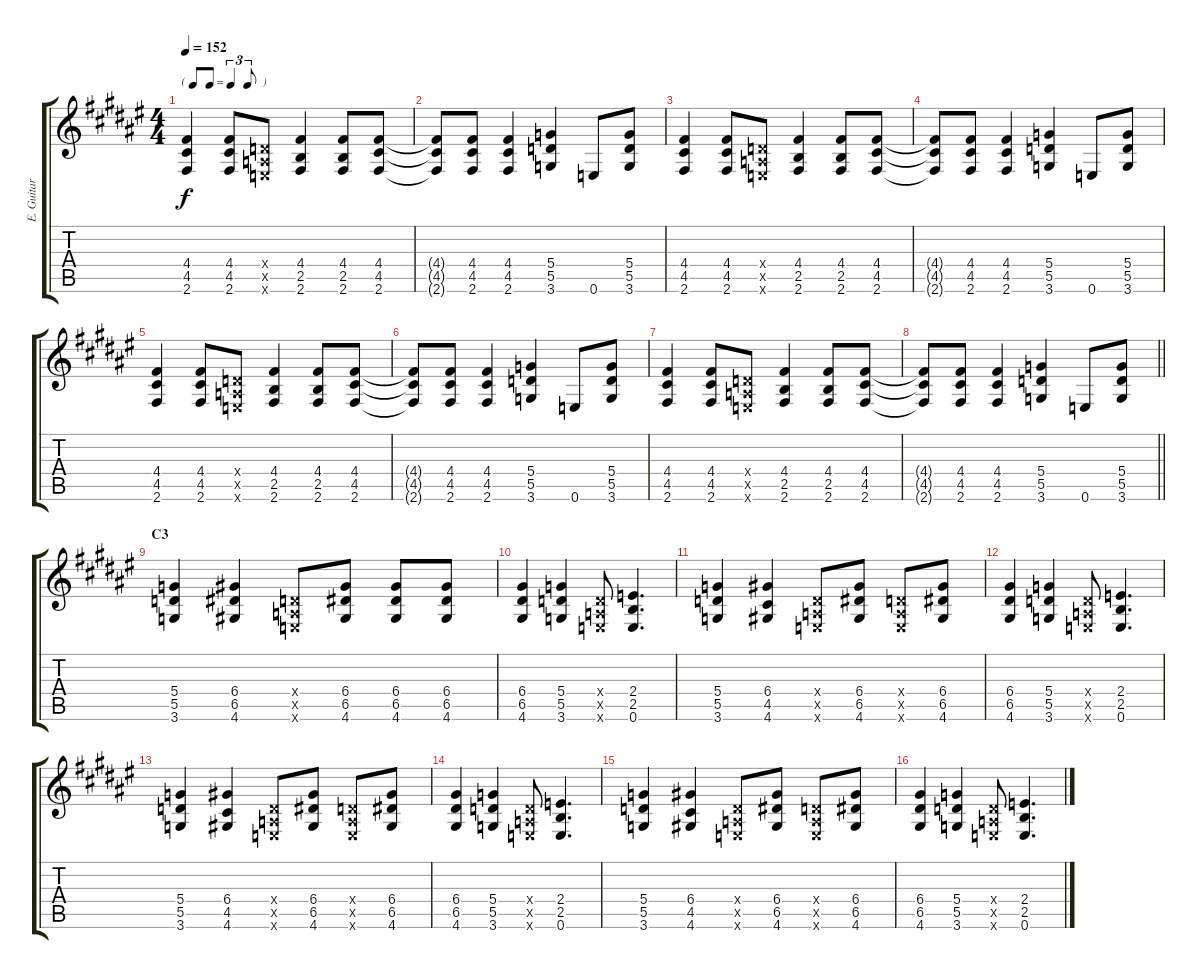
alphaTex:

\track ("E. Guitar II" "E. Guitar ") {instrument overdrivenguitar}
\staff {score tabs}
\tuning (E4 B3 G3 D3 A2 E2) {hide}
\ts (4 4)
\tf triplet8th
\tempo 152
\clef g2
\ks f#
(4.4 4.5 2.6).4{dy f} (4.4 4.5 2.6).8 (0.4{x} 0.5{x} 0.6{x}).8 (4.4 2.5 2.6).4 (4.4 2.5 2.6).8 (4.4 4.5 2.6).8 |
(4.4{t} 4.5{t} 2.6{t}).8 (4.4 4.5 2.6).8 (4.4 4.5 2.6).4 (5.4 5.5 3.6).4 0.6.8 (5.4 5.5 3.6).8 |
(4.4 4.5 2.6).4 (4.4 4.5 2.6).8 (0.4{x} 0.5{x} 0.6{x}).8 (4.4 2.5 2.6).4 (4.4 2.5 2.6).8 (4.4 4.5 2.6).8 |
(4.4{t} 4.5{t} 2.6{t}).8 (4.4 4.5 2.6).8 (4.4 4.5 2.6).4 (5.4 5.5 3.6).4 0.6.8 (5.4 5.5 3.6).8 |
(4.4 4.5 2.6).4 (4.4 4.5 2.6).8 (0.4{x} 0.5{x} 0.6{x}).8 (4.4 2.5 2.6).4 (4.4 2.5 2.6).8 (4.4 4.5 2.6).8 |
(4.4{t} 4.5{t} 2.6{t}).8 (4.4 4.5 2.6).8 (4.4 4.5 2.6).4 (5.4 5.5 3.6).4 0.6.8 (5.4 5.5 3.6).8 |
(4.4 4.5 2.6).4 (4.4 4.5 2.6).8 (0.4{x} 0.5{x} 0.6{x}).8 (4.4 2.5 2.6).4 (4.4 2.5 2.6).8 (4.4 4.5 2.6).8 |
\barLineRight lightlight
(4.4{t} 4.5{t} 2.6{t}).8 (4.4 4.5 2.6).8 (4.4 4.5 2.6).4 (5.4 5.5 3.6).4 0.6.8 (5.4 5.5 3.6).8 |
\section ("" "C3")
(5.4 5.5 3.6).4 (6.4 6.5 4.6).4 (0.4{x} 0.5{x} 0.6{x}).8 (6.4 6.5 4.6).8 (6.4 6.5 4.6).8 (6.4 6.5 4.6).8 |
(6.4 6.5 4.6).4 (5.4 5.5 3.6).4 (0.4{x} 0.5{x} 0.6{x}).8 (2.4 2.5 0.6).4{d} |
(5.4 5.5 3.6).4 (6.4 4.5 4.6).4 (0.4{x} 0.5{x} 0.6{x}).8 (6.4 6.5 4.6).8 (0.4{x} 0.5{x} 0.6{x}).8 (6.4 6.5 4.6).8 |
(6.4 6.5 4.6).4 (5.4 5.5 3.6).4 (0.4{x} 0.5{x} 0.6{x}).8 (2.4 2.5 0.6).4{d} |
(5.4 5.5 3.6).4 (6.4 4.5 4.6).4 (0.4{x} 0.5{x} 0.6{x}).8 (6.4 6.5 4.6).8 (0.4{x} 0.5{x} 0.6{x}).8 (6.4 6.5 4.6).8 |
(6.4 6.5 4.6).4 (5.4 5.5 3.6).4 (0.4{x} 0.5{x} 0.6{x}).8 (2.4 2.5 0.6).4{d} |
(5.4 5.5 3.6).4 (6.4 4.5 4.6).4 (0.4{x} 0.5{x} 0.6{x}).8 (6.4 6.5 4.6).8 (0.4{x} 0.5{x} 0.6{x}).8 (6.4 6.5 4.6).8 |
(6.4 6.5 4.6).4 (5.4 5.5 3.6).4 (0.4{x} 0.5{x} 0.6{x}).8 (2.4 2.5 0.6).4{d}
